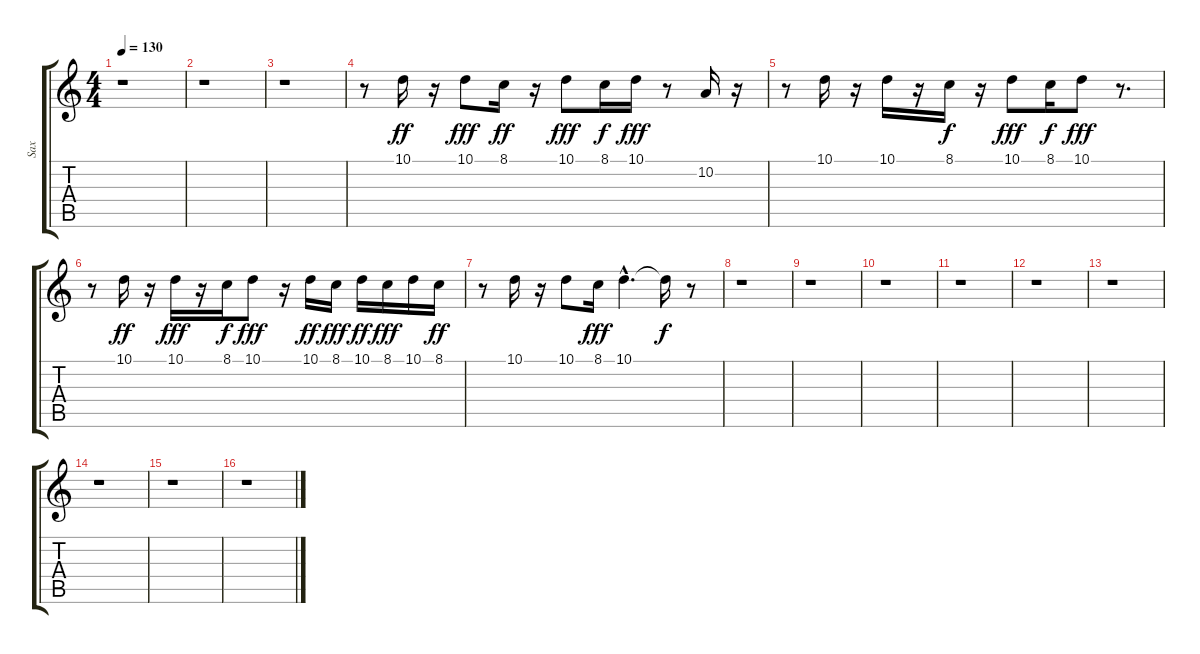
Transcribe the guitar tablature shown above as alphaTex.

\track ("Sax" "Sax") {instrument altosax}
\staff {score tabs}
\tuning (E4 B3 G3 D3 A2 E2) {hide}
\ts (4 4)
\tempo 130
\clef g2
\ks c
r.1{dy f} |
r.1 |
r.1 |
r.8 10.1.16{dy ff} r.16 10.1.8{dy fff} 8.1.16{dy ff} r.16 10.1.8{dy fff} 8.1.16{dy f} 10.1.16{dy fff} r.8 10.2.16 r.16 |
r.8 10.1.16 r.16 10.1.16 r.16 8.1.16{dy f} r.16 10.1.8{dy fff} 8.1.16{dy f} 10.1.8{dy fff} r.8{d} |
r.8 10.1.16{dy ff} r.16 10.1.16{dy fff} r.16 8.1.16{dy f} 10.1.8{dy fff} r.16 10.1.16{dy ff} 8.1.16{dy fff} 10.1.16{dy ff} 8.1.16{dy fff} 10.1.16 8.1.16{dy ff} |
r.8 10.1.16 r.16 10.1.8 8.1.16{dy fff} 10.1{hac}.4{d} 10.1{t}.16{dy f} r.8 |
r.1 |
r.1 |
r.1 |
r.1 |
r.1 |
r.1 |
r.1 |
r.1 |
r.1
